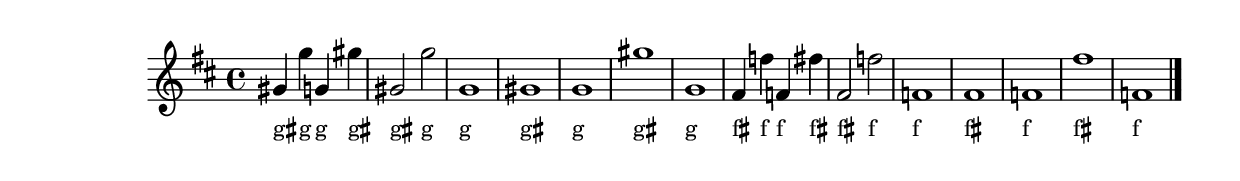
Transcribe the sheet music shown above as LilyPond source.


\version "2.4.0"

\header {
texidoc="
This shows how accidentals in different octaves are handled. The note names 
are also automatically printed but the octavation has been dropped out.
"


}



mel =  \transpose c c' {
  \time 4/4 \key d \major
  gis4 g' g gis' | gis2 g' | g1 | gis | g | gis' | g |
  fis4 f' f fis' | fis2 f' | f1 | fis | f | fis' | f |
  \bar "|." \break
}

\score {
  << \context Staff \mel
     \context NoteNames{
	 \set printOctaveNames= ##f
	 \mel
	 }
  >>
}

